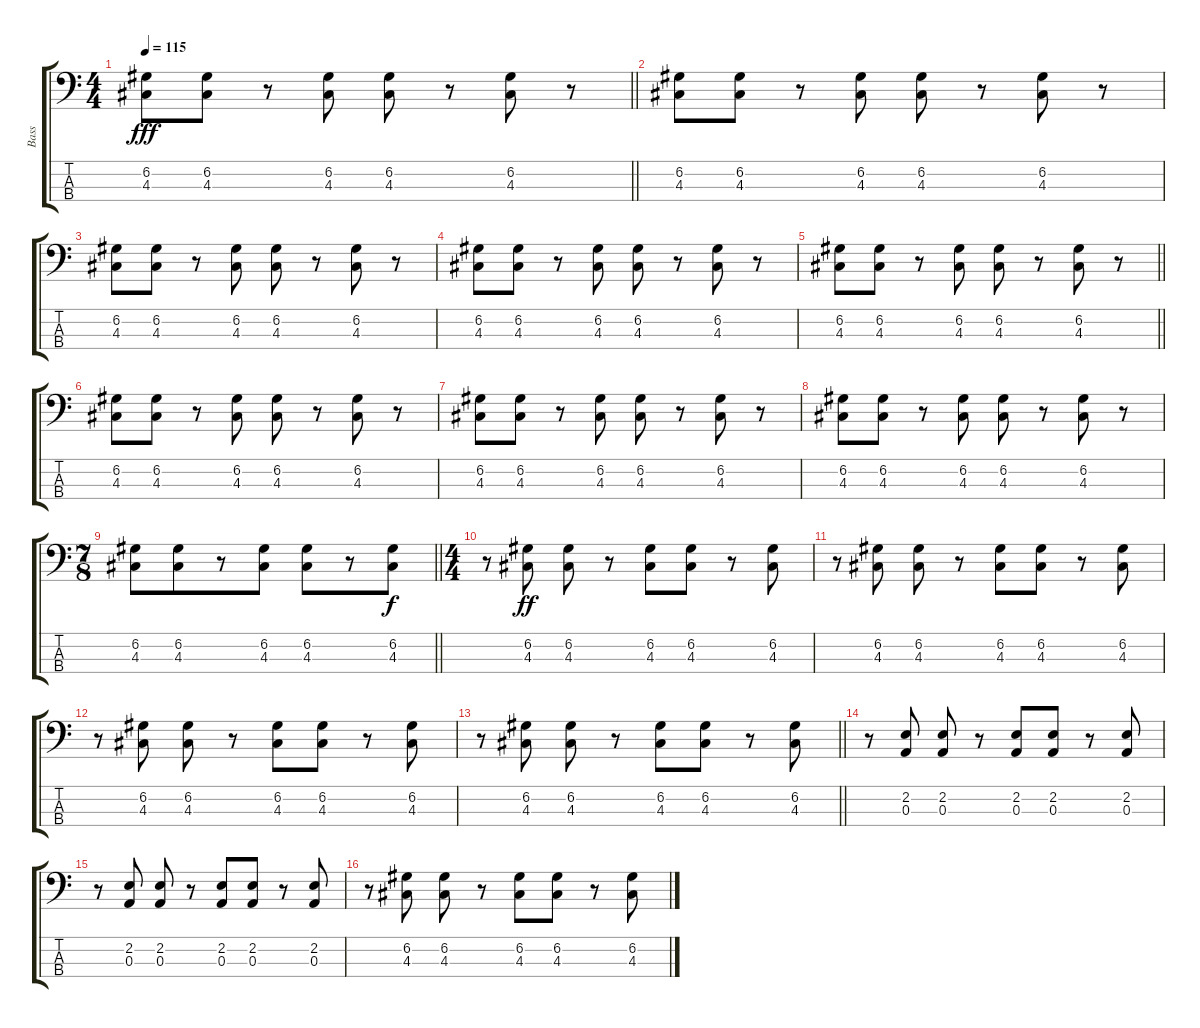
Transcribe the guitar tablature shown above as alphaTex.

\track ("Bass" "Bass") {instrument electricbassfinger}
\staff {score tabs}
\tuning (G2 D2 A1 E1) {hide}
\ts (4 4)
\tempo 115
\clef f4
\barLineRight lightlight
\ks c
(6.2 4.3).8{dy fff} (6.2 4.3).8 r.8 (6.2 4.3).8 (6.2 4.3).8 r.8 (6.2 4.3).8 r.8 |
\section ("" "")
(6.2 4.3).8 (6.2 4.3).8 r.8 (6.2 4.3).8 (6.2 4.3).8 r.8 (6.2 4.3).8 r.8 |
(6.2 4.3).8 (6.2 4.3).8 r.8 (6.2 4.3).8 (6.2 4.3).8 r.8 (6.2 4.3).8 r.8 |
(6.2 4.3).8 (6.2 4.3).8 r.8 (6.2 4.3).8 (6.2 4.3).8 r.8 (6.2 4.3).8 r.8 |
\barLineRight lightlight
(6.2 4.3).8 (6.2 4.3).8 r.8 (6.2 4.3).8 (6.2 4.3).8 r.8 (6.2 4.3).8 r.8 |
\section ("" "")
(6.2 4.3).8 (6.2 4.3).8 r.8 (6.2 4.3).8 (6.2 4.3).8 r.8 (6.2 4.3).8 r.8 |
(6.2 4.3).8 (6.2 4.3).8 r.8 (6.2 4.3).8 (6.2 4.3).8 r.8 (6.2 4.3).8 r.8 |
(6.2 4.3).8 (6.2 4.3).8 r.8 (6.2 4.3).8 (6.2 4.3).8 r.8 (6.2 4.3).8 r.8 |
\ts (7 8)
\barLineRight lightlight
(6.2 4.3).8 (6.2 4.3).8 r.8 (6.2 4.3).8 (6.2 4.3).8 r.8 (6.2 4.3).8{dy f} |
\ts (4 4)
\section ("" "")
r.8 (6.2 4.3).8{dy ff} (6.2 4.3).8 r.8 (6.2 4.3).8 (6.2 4.3).8 r.8 (6.2 4.3).8 |
r.8 (6.2 4.3).8 (6.2 4.3).8 r.8 (6.2 4.3).8 (6.2 4.3).8 r.8 (6.2 4.3).8 |
r.8 (6.2 4.3).8 (6.2 4.3).8 r.8 (6.2 4.3).8 (6.2 4.3).8 r.8 (6.2 4.3).8 |
\barLineRight lightlight
r.8 (6.2 4.3).8 (6.2 4.3).8 r.8 (6.2 4.3).8 (6.2 4.3).8 r.8 (6.2 4.3).8 |
\section ("" "")
r.8 (2.2 0.3).8 (2.2 0.3).8 r.8 (2.2 0.3).8 (2.2 0.3).8 r.8 (2.2 0.3).8 |
r.8 (2.2 0.3).8 (2.2 0.3).8 r.8 (2.2 0.3).8 (2.2 0.3).8 r.8 (2.2 0.3).8 |
r.8 (6.2 4.3).8 (6.2 4.3).8 r.8 (6.2 4.3).8 (6.2 4.3).8 r.8 (6.2 4.3).8
